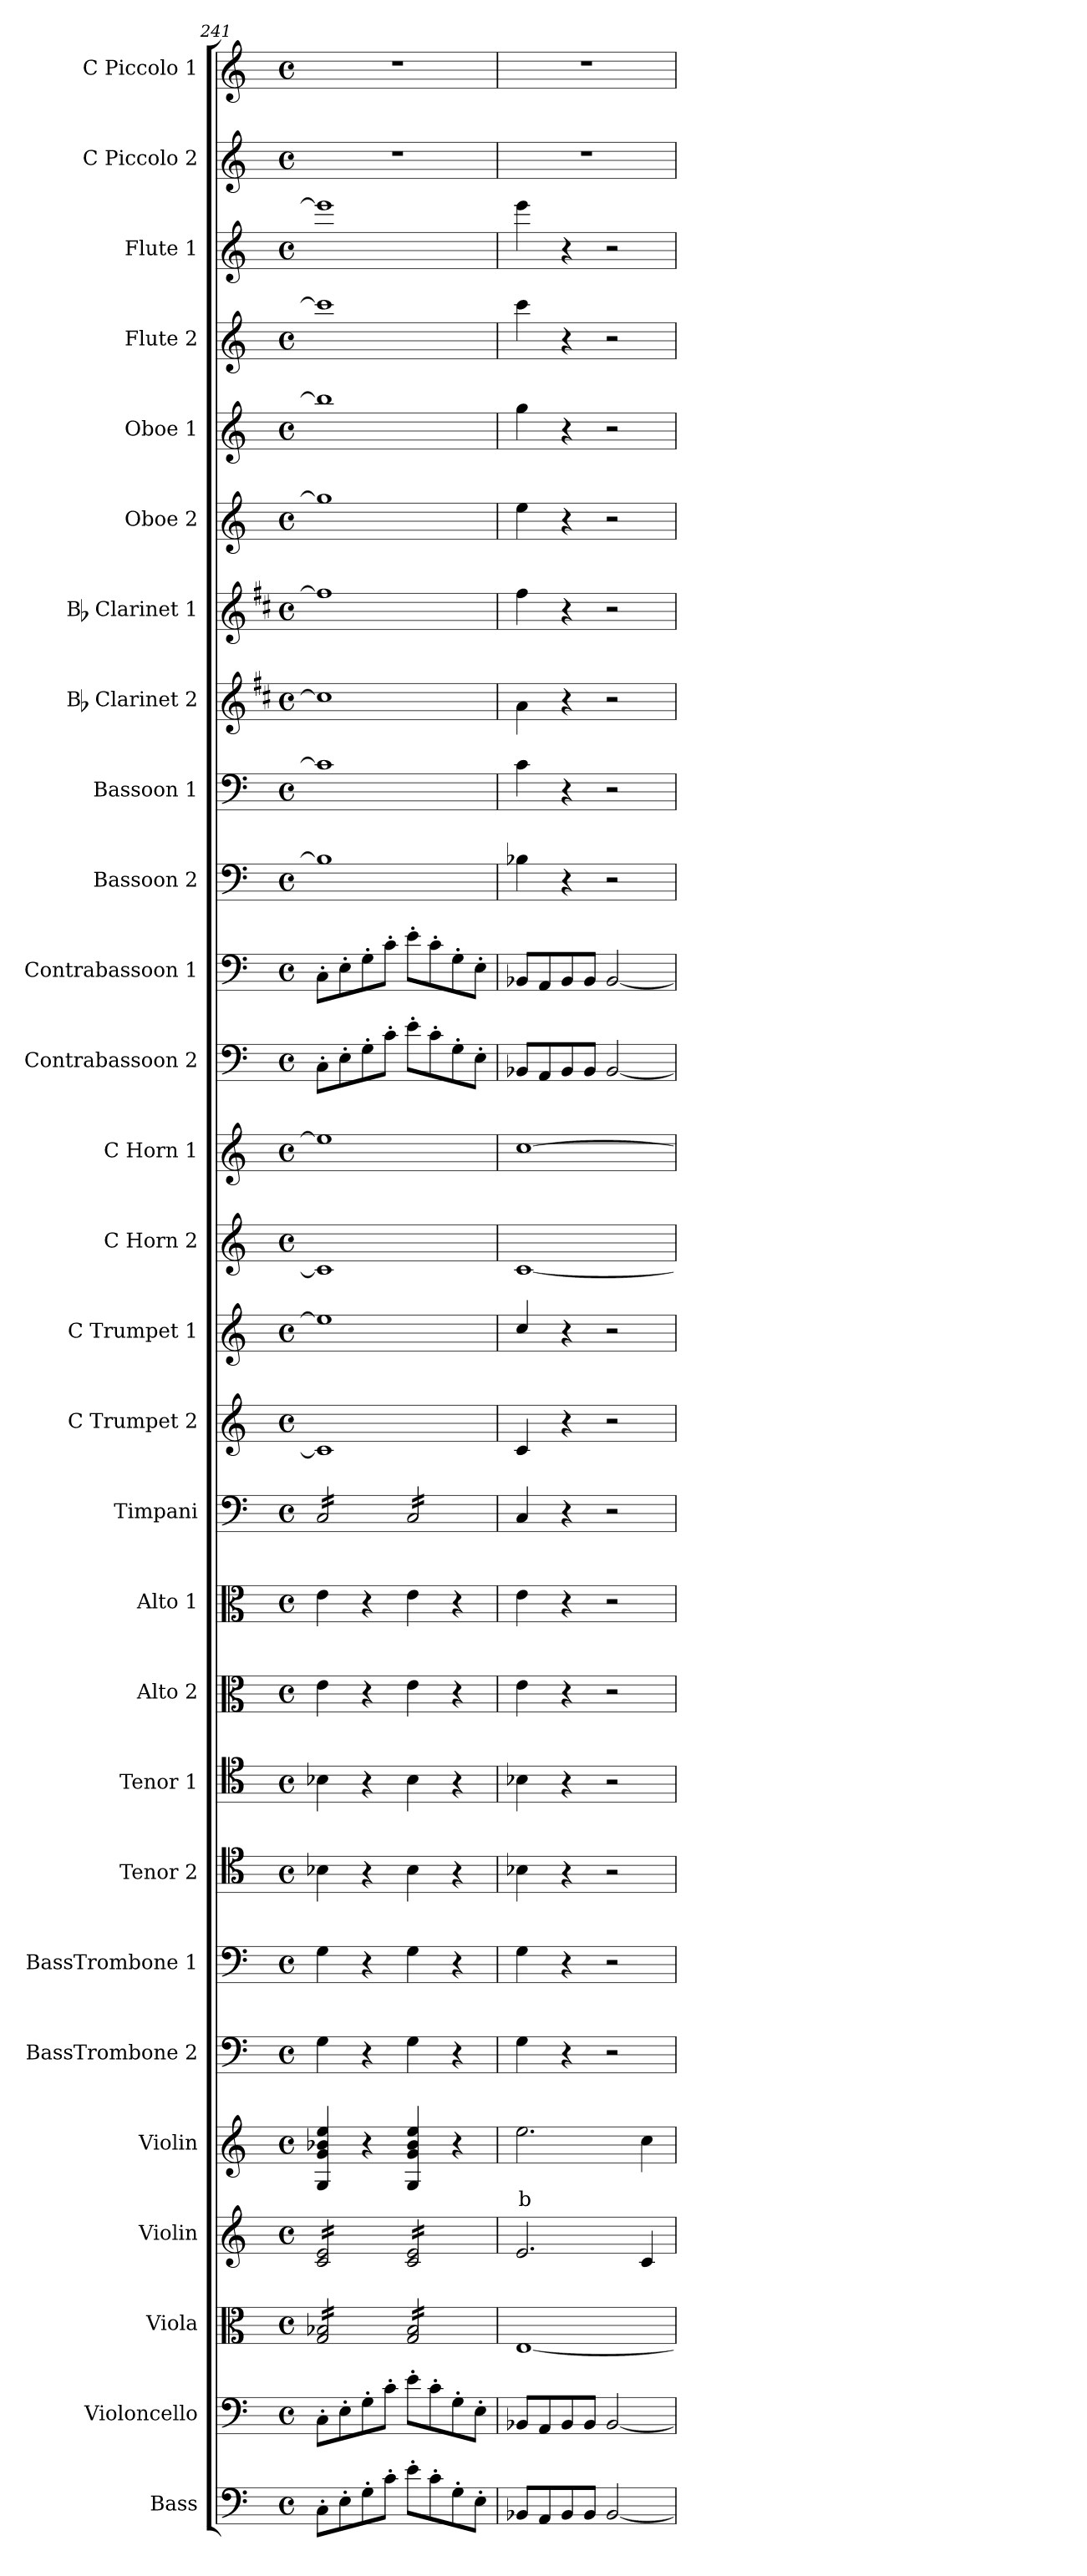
**kern	**kern	**kern	**kern	**kern	**text	**kern	**kern	**kern	**kern	**kern	**kern	**kern	**kern	**kern	**kern	**kern	**kern	**kern	**kern	**kern	**kern	**kern	**kern	**kern	**kern	**kern	**kern	**kern
*part28	*part27	*part26	*part25	*part24	*part24	*part23	*part22	*part21	*part20	*part19	*part18	*part17	*part16	*part15	*part14	*part13	*part12	*part11	*part10	*part9	*part8	*part7	*part6	*part5	*part4	*part3	*part2	*part1
*staff28	*staff27	*staff26	*staff25	*staff24	*staff24	*staff23	*staff22	*staff21	*staff20	*staff19	*staff18	*staff17	*staff16	*staff15	*staff14	*staff13	*staff12	*staff11	*staff10	*staff9	*staff8	*staff7	*staff6	*staff5	*staff4	*staff3	*staff2	*staff1
*I"Bass	*I"Violoncello	*I"Viola	*I"Violin	*I"Violin	*	*I"BassTrombone 2	*I"BassTrombone 1	*I"Tenor 2	*I"Tenor 1	*I"Alto 2	*I"Alto 1	*I"Timpani	*I"C Trumpet 2	*I"C Trumpet 1	*I"C Horn 2	*I"C Horn 1	*I"Contrabassoon 2	*I"Contrabassoon 1	*I"Bassoon 2	*I"Bassoon 1	*I"Bb Clarinet 2	*I"Bb Clarinet 1	*I"Oboe 2	*I"Oboe 1	*I"Flute 2	*I"Flute 1	*I"C Piccolo 2	*I"C Piccolo 1
*I'B	*I'Vc	*I'Vla	*I'Vln	*I'Vln	*	*I'BTrb 2	*I'BTrb 1	*I'T 2	*I'T 1	*I'A 2	*I'A 1	*I'Timp	*I'Tpt 2	*I'Tpt 1	*I'Hn 2	*I'Hn 1	*I'C Bsn 2	*I'C Bsn 1	*I'Bsn 2	*I'Bsn 1	*I'Cl 2	*I'Cl 1	*I'Ob 2	*I'Ob 1	*I'Fl 2	*I'Fl 1	*I'Picc 2	*I'Picc 1
*clefF4	*clefF4	*clefC3	*clefG2	*clefG2	*	*clefF4	*clefF4	*clefC4	*clefC4	*clefC3	*clefC3	*clefF4	*clefG2	*clefG2	*clefG2	*clefG2	*clefF4	*clefF4	*clefF4	*clefF4	*clefG2	*clefG2	*clefG2	*clefG2	*clefG2	*clefG2	*clefG2	*clefG2
*ITrd7c12	*	*	*	*	*	*	*	*	*	*	*	*	*	*	*ITrd7c12	*ITrd7c12	*ITrd7c12	*ITrd7c12	*	*	*ITrd1c2	*ITrd1c2	*	*	*	*	*ITrd-7c-12	*ITrd-7c-12
*k[]	*k[]	*k[]	*k[]	*k[]	*	*k[]	*k[]	*k[]	*k[]	*k[]	*k[]	*k[]	*k[]	*k[]	*k[]	*k[]	*k[]	*k[]	*k[]	*k[]	*k[]	*k[]	*k[]	*k[]	*k[]	*k[]	*k[]	*k[]
*M4/4	*M4/4	*M4/4	*M4/4	*M4/4	*	*M4/4	*M4/4	*M4/4	*M4/4	*M4/4	*M4/4	*M4/4	*M4/4	*M4/4	*M4/4	*M4/4	*M4/4	*M4/4	*M4/4	*M4/4	*M4/4	*M4/4	*M4/4	*M4/4	*M4/4	*M4/4	*M4/4	*M4/4
*met(c)	*met(c)	*met(c)	*met(c)	*met(c)	*	*met(c)	*met(c)	*met(c)	*met(c)	*met(c)	*met(c)	*met(c)	*met(c)	*met(c)	*met(c)	*met(c)	*met(c)	*met(c)	*met(c)	*met(c)	*met(c)	*met(c)	*met(c)	*met(c)	*met(c)	*met(c)	*met(c)	*met(c)
=241	=241	=241	=241	=241	=241	=241	=241	=241	=241	=241	=241	=241	=241	=241	=241	=241	=241	=241	=241	=241	=241	=241	=241	=241	=241	=241	=241	=241
*	*	*tremolo	*	*	*	*	*	*	*	*	*	*	*	*	*	*	*	*	*	*	*	*	*	*	*	*	*	*
*	*	*	*tremolo	*	*	*	*	*	*	*	*	*	*	*	*	*	*	*	*	*	*	*	*	*	*	*	*	*
*	*	*	*	*	*	*	*	*	*	*	*	*tremolo	*	*	*	*	*	*	*	*	*	*	*	*	*	*	*	*
8CC'L	8C'L	16G/ 16B-X/LL	16c/ 16e/LL	4G/ 4g/ 4b-X/ 4ee/	.	4G	4G	4B-X	4B-X	4e	4e	16CLL	1c]	1ee]	1C]	1e]	8CC'L	8CC'L	1B-]	1c]	1b-]	1ee]	1gg]	1bb-]	1ccc]	1eee]	1r	1r
.	.	16G/ 16B-X/	16c/ 16e/	.	.	.	.	.	.	.	.	16C	.	.	.	.	.	.	.	.	.	.	.	.	.	.	.	.
8EE'	8E'	16G/ 16B-X/	16c/ 16e/	.	.	.	.	.	.	.	.	16C	.	.	.	.	8EE'	8EE'	.	.	.	.	.	.	.	.	.	.
.	.	16G/ 16B-X/	16c/ 16e/	.	.	.	.	.	.	.	.	16C	.	.	.	.	.	.	.	.	.	.	.	.	.	.	.	.
8GG'	8G'	16G/ 16B-X/	16c/ 16e/	4r	.	4r	4r	4r	4r	4r	4r	16C	.	.	.	.	8GG'	8GG'	.	.	.	.	.	.	.	.	.	.
.	.	16G/ 16B-X/	16c/ 16e/	.	.	.	.	.	.	.	.	16C	.	.	.	.	.	.	.	.	.	.	.	.	.	.	.	.
8C'J	8c'J	16G/ 16B-X/	16c/ 16e/	.	.	.	.	.	.	.	.	16C	.	.	.	.	8C'J	8C'J	.	.	.	.	.	.	.	.	.	.
.	.	16G/ 16B-X/JJ	16c/ 16e/JJ	.	.	.	.	.	.	.	.	16CJJ	.	.	.	.	.	.	.	.	.	.	.	.	.	.	.	.
8E'L	8e'L	16G/ 16B-/LL	16c/ 16e/LL	4G/ 4g/ 4b-/ 4ee/	.	4G	4G	4B-	4B-	4e	4e	16CLL	.	.	.	.	8E'L	8E'L	.	.	.	.	.	.	.	.	.	.
.	.	16G/ 16B-/	16c/ 16e/	.	.	.	.	.	.	.	.	16C	.	.	.	.	.	.	.	.	.	.	.	.	.	.	.	.
8C'	8c'	16G/ 16B-/	16c/ 16e/	.	.	.	.	.	.	.	.	16C	.	.	.	.	8C'	8C'	.	.	.	.	.	.	.	.	.	.
.	.	16G/ 16B-/	16c/ 16e/	.	.	.	.	.	.	.	.	16C	.	.	.	.	.	.	.	.	.	.	.	.	.	.	.	.
8GG'	8G'	16G/ 16B-/	16c/ 16e/	4r	.	4r	4r	4r	4r	4r	4r	16C	.	.	.	.	8GG'	8GG'	.	.	.	.	.	.	.	.	.	.
.	.	16G/ 16B-/	16c/ 16e/	.	.	.	.	.	.	.	.	16C	.	.	.	.	.	.	.	.	.	.	.	.	.	.	.	.
8EE'J	8E'J	16G/ 16B-/	16c/ 16e/	.	.	.	.	.	.	.	.	16C	.	.	.	.	8EE'J	8EE'J	.	.	.	.	.	.	.	.	.	.
.	.	16G/ 16B-/JJ	16c/ 16e/JJ	.	.	.	.	.	.	.	.	16CJJ	.	.	.	.	.	.	.	.	.	.	.	.	.	.	.	.
*	*	*	*	*	*	*	*	*	*	*	*	*Xtremolo	*	*	*	*	*	*	*	*	*	*	*	*	*	*	*	*
*	*	*	*Xtremolo	*	*	*	*	*	*	*	*	*	*	*	*	*	*	*	*	*	*	*	*	*	*	*	*	*
*	*	*Xtremolo	*	*	*	*	*	*	*	*	*	*	*	*	*	*	*	*	*	*	*	*	*	*	*	*	*	*
=242	=242	=242	=242	=242	=242	=242	=242	=242	=242	=242	=242	=242	=242	=242	=242	=242	=242	=242	=242	=242	=242	=242	=242	=242	=242	=242	=242	=242
!	!	!	!	!	!LO:LY:b	!	!	!	!	!	!	!	!	!	!	!	!	!	!	!	!	!	!	!	!	!	!	!
8BBB-XL	8BB-XL	[1E	2.e	2.ee	b	4G	4G	4B-X	4B-X	4e	4e	4C	4c/	4cc/	[1C	[1c	8BBB-XL	8BBB-XL	4B-X\	4c\	4g\	4ee\	4ee\	4gg\	4ccc\	4eee\	1r	1r
8AAA	8AA	.	.	.	.	.	.	.	.	.	.	.	.	.	.	.	8AAA	8AAA	.	.	.	.	.	.	.	.	.	.
8BBB-	8BB-	.	.	.	.	4r	4r	4r	4r	4r	4r	4r	4r	4r	.	.	8BBB-	8BBB-	4r	4r	4r	4r	4r	4r	4r	4r	.	.
8BBB-J	8BB-J	.	.	.	.	.	.	.	.	.	.	.	.	.	.	.	8BBB-J	8BBB-J	.	.	.	.	.	.	.	.	.	.
[2BBB-	[2BB-	.	.	.	.	2r	2r	2r	2r	2r	2r	2r	2r	2r	.	.	[2BBB-	[2BBB-	2r	2r	2r	2r	2r	2r	2r	2r	.	.
.	.	.	4c	4cc	.	.	.	.	.	.	.	.	.	.	.	.	.	.	.	.	.	.	.	.	.	.	.	.
=	=	=	=	=	=	=	=	=	=	=	=	=	=	=	=	=	=	=	=	=	=	=	=	=	=	=	=	=
*-	*-	*-	*-	*-	*-	*-	*-	*-	*-	*-	*-	*-	*-	*-	*-	*-	*-	*-	*-	*-	*-	*-	*-	*-	*-	*-	*-	*-
